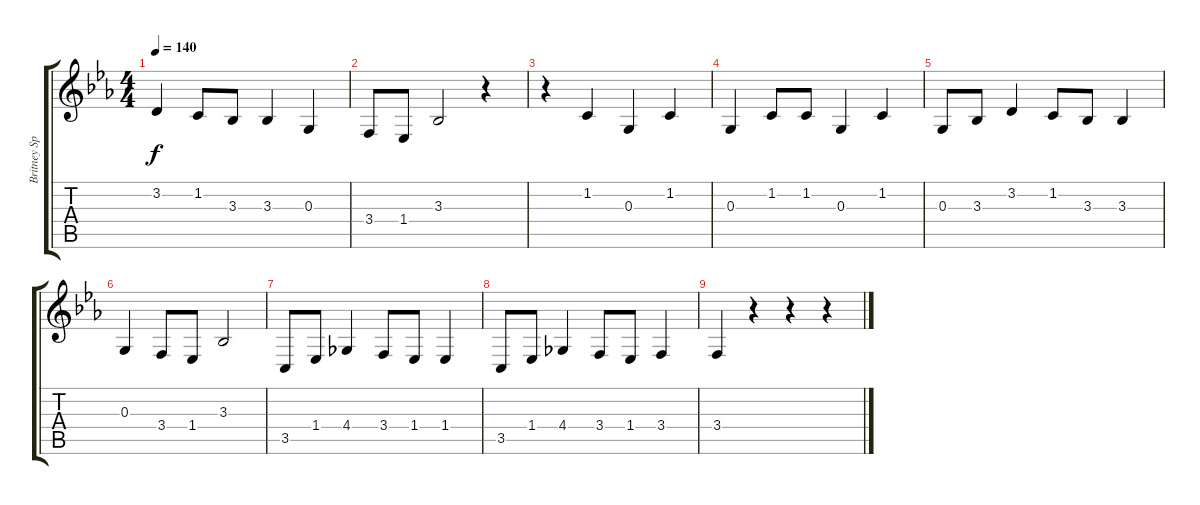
\track ("Britney Spears" "Britney Sp") {instrument shakuhachi}
\staff {score tabs}
\tuning (E4 B3 G3 D3 A2 E2) {hide}
\ts (4 4)
\tempo 140
\clef g2
\ks eb
3.2.4{dy f} 1.2.8 3.3.8 3.3.4 0.3.4 |
3.4.8 1.4.8 3.3.2 r.4 |
r.4 1.2.4 0.3.4 1.2.4 |
0.3.4 1.2.8 1.2.8 0.3.4 1.2.4 |
0.3.8 3.3.8 3.2.4 1.2.8 3.3.8 3.3.4 |
0.3.4 3.4.8 1.4.8 3.3.2 |
3.5.8 1.4.8 4.4.4 3.4.8 1.4.8 1.4.4 |
3.5.8 1.4.8 4.4.4 3.4.8 1.4.8 3.4.4 |
3.4.4 r.4 r.4 r.4
